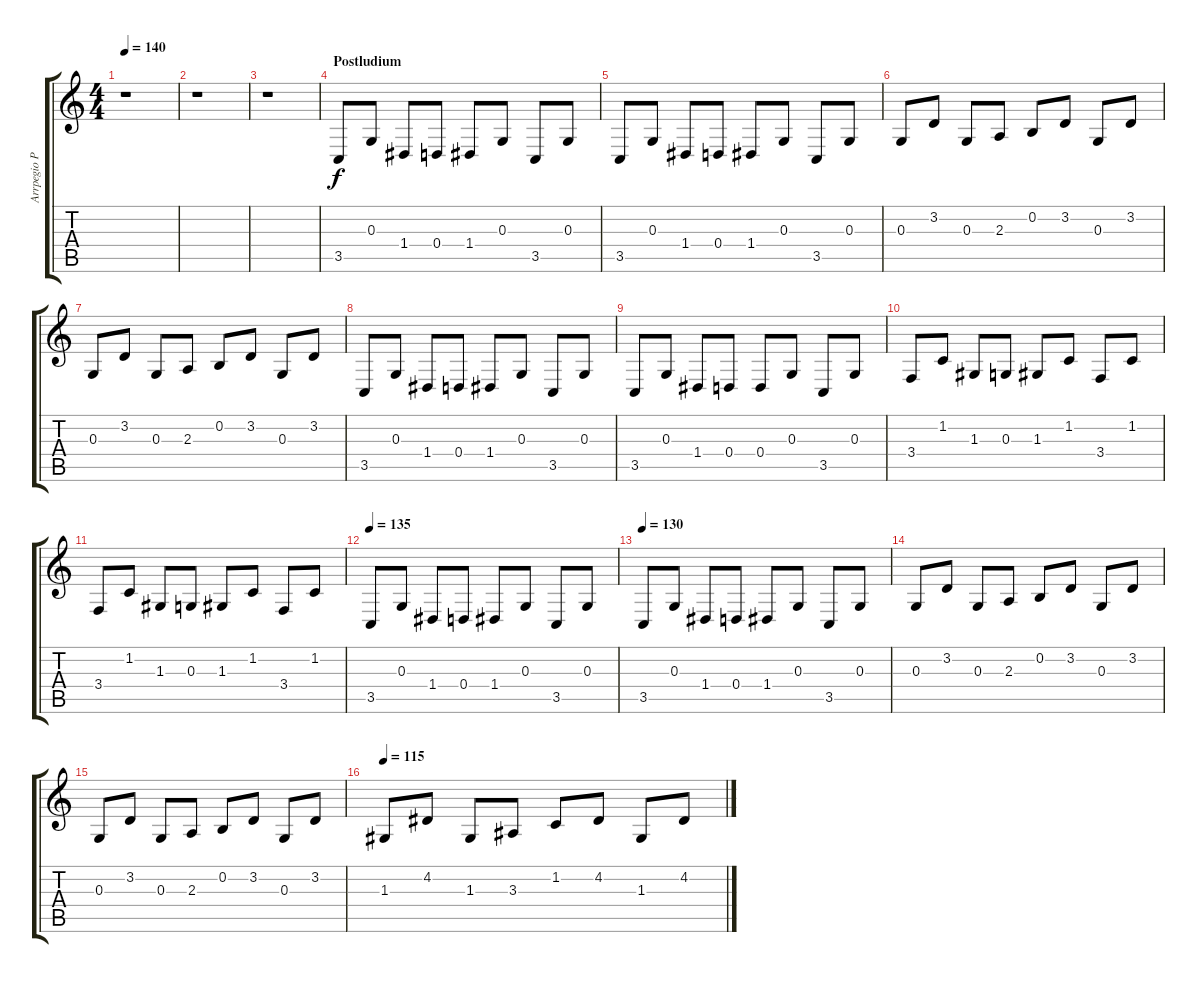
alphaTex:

\track ("Arrpegio Piano" "Arrpegio P") {instrument brightacousticpiano}
\staff {score tabs}
\tuning (E4 B3 G3 D3 A2 E2) {hide}
\ts (4 4)
\tempo 140
\clef g2
\ks c
r.1{dy f} |
r.1 |
r.1 |
\section ("" "Postludium")
3.5.8 0.3.8 1.4.8 0.4.8 1.4.8 0.3.8 3.5.8 0.3.8 |
3.5.8 0.3.8 1.4.8 0.4.8 1.4.8 0.3.8 3.5.8 0.3.8 |
0.3.8 3.2.8 0.3.8 2.3.8 0.2.8 3.2.8 0.3.8 3.2.8 |
0.3.8 3.2.8 0.3.8 2.3.8 0.2.8 3.2.8 0.3.8 3.2.8 |
3.5.8 0.3.8 1.4.8 0.4.8 1.4.8 0.3.8 3.5.8 0.3.8 |
3.5.8 0.3.8 1.4.8 0.4.8 0.4.8 0.3.8 3.5.8 0.3.8 |
3.4.8 1.2.8 1.3.8 0.3.8 1.3.8 1.2.8 3.4.8 1.2.8 |
3.4.8 1.2.8 1.3.8 0.3.8 1.3.8 1.2.8 3.4.8 1.2.8 |
\tempo 135
3.5.8 0.3.8 1.4.8 0.4.8 1.4.8 0.3.8 3.5.8 0.3.8 |
\tempo 130
3.5.8 0.3.8 1.4.8 0.4.8 1.4.8 0.3.8 3.5.8 0.3.8 |
0.3.8 3.2.8 0.3.8 2.3.8 0.2.8 3.2.8 0.3.8 3.2.8 |
0.3.8 3.2.8 0.3.8 2.3.8 0.2.8 3.2.8 0.3.8 3.2.8 |
\tempo 115
1.3.8 4.2.8 1.3.8 3.3.8 1.2.8 4.2.8 1.3.8 4.2.8
